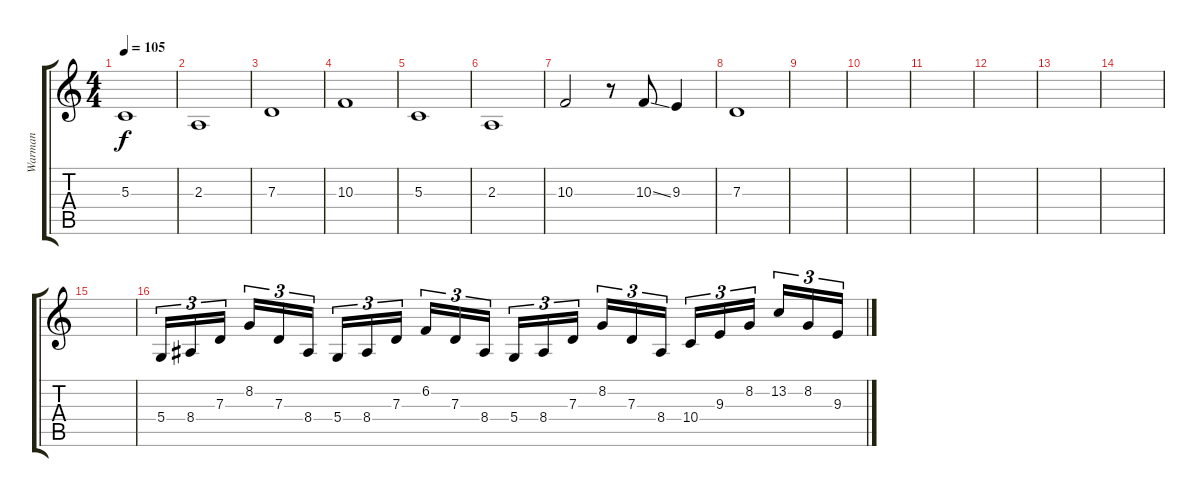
\track ("Warman" "Warman") {instrument dulcimer}
\staff {score tabs}
\tuning (E4 B3 G3 D3 A2 E2) {hide}
\ts (4 4)
\tempo 105
\clef g2
\ks c
5.3.1{dy f instrument dulcimer} |
2.3.1 |
7.3.1 |
10.3.1 |
5.3.1 |
2.3.1 |
10.3.2 r.8 10.3{ss}.8 9.3.4 |
7.3.1 |
|
|
|
|
|
|
|
5.4.16{tu (3 2)} 8.4.16{tu (3 2)} 7.3.16{tu (3 2)} 8.2.16{tu (3 2)} 7.3.16{tu (3 2)} 8.4.16{tu (3 2)} 5.4.16{tu (3 2)} 8.4.16{tu (3 2)} 7.3.16{tu (3 2)} 6.2.16{tu (3 2)} 7.3.16{tu (3 2)} 8.4.16{tu (3 2)} 5.4.16{tu (3 2)} 8.4.16{tu (3 2)} 7.3.16{tu (3 2)} 8.2.16{tu (3 2)} 7.3.16{tu (3 2)} 8.4.16{tu (3 2)} 10.4.16{tu (3 2)} 9.3.16{tu (3 2)} 8.2.16{tu (3 2)} 13.2.16{tu (3 2)} 8.2.16{tu (3 2)} 9.3.16{tu (3 2)}
